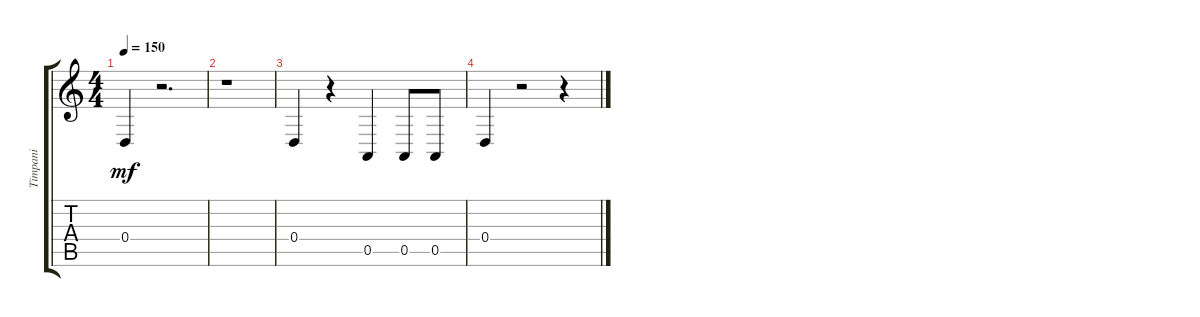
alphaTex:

\track ("Timpani" "Timpani") {instrument timpani}
\staff {score tabs}
\tuning (E4 B3 G3 D3 A2 E2) {hide}
\ts (4 4)
\tempo 150
\clef g2
\ks c
0.4.4{dy mf} r.2{d} |
r.1 |
0.4.4 r.4 0.5.4 0.5.8 0.5.8 |
0.4.4 r.2 r.4
